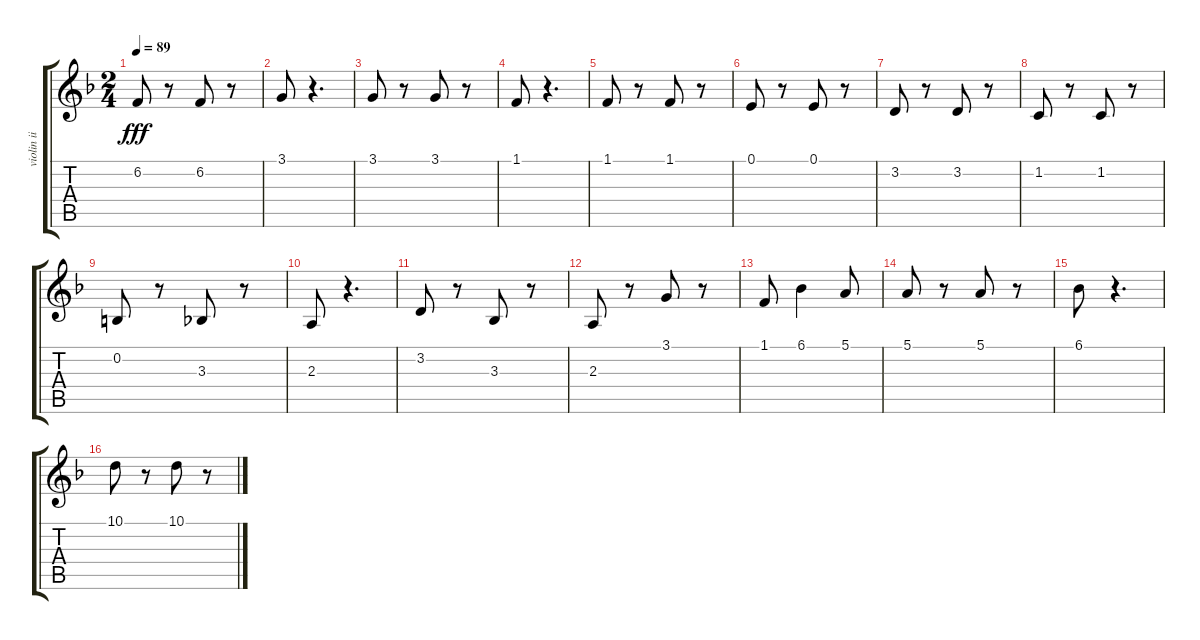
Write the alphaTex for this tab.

\track ("violin ii" "violin ii") {instrument stringensemble1}
\staff {score tabs}
\tuning (E4 B3 G3 D3 A2 E2) {hide}
\ts (2 4)
\tempo 89
\clef g2
\ks dminor
6.2.8{dy fff} r.8 6.2.8 r.8 |
3.1.8 r.4{d} |
3.1.8 r.8 3.1.8 r.8 |
1.1.8 r.4{d} |
1.1.8 r.8 1.1.8 r.8 |
0.1.8 r.8 0.1.8 r.8 |
3.2.8 r.8 3.2.8 r.8 |
1.2.8 r.8 1.2.8 r.8 |
0.2.8 r.8 3.3.8 r.8 |
2.3.8 r.4{d} |
3.2.8 r.8 3.3.8 r.8 |
2.3.8 r.8 3.1.8 r.8 |
1.1.8 6.1.4 5.1.8 |
5.1.8 r.8 5.1.8 r.8 |
6.1.8 r.4{d} |
10.1.8 r.8 10.1.8 r.8
